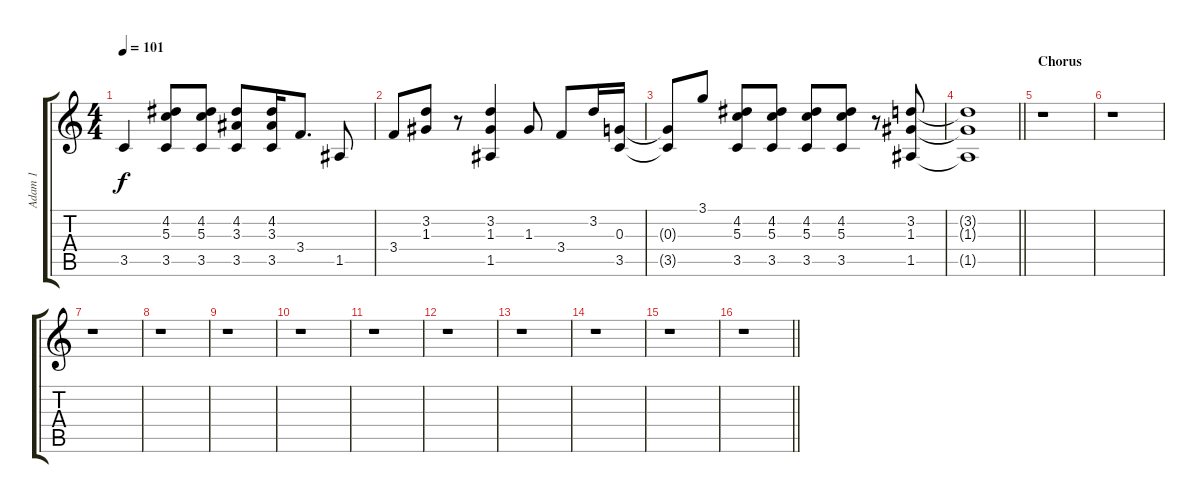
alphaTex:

\track ("Adam 1" "Adam 1") {instrument electricguitarclean}
\staff {score tabs}
\tuning (E4 B3 G3 D3 A2 E2) {hide}
\ts (4 4)
\tempo 101
\clef g2
\ks c
3.5.4{dy f} (4.2 5.3 3.5).8 (4.2 5.3 3.5).8 (4.2 3.3 3.5).8 (4.2 3.3 3.5).16 3.4.8{d} 1.5.8 |
3.4.8 (3.2 1.3).8 r.8 (3.2 1.3 1.5).4 1.3.8 3.4.8 3.2.16 (0.3 3.5).16 |
(0.3{t} 3.5{t}).8 3.1.8 (4.2 5.3 3.5).8 (4.2 5.3 3.5).8 (4.2 5.3 3.5).8 (4.2 5.3 3.5).8 r.8 (3.2 1.3 1.5).8 |
\barLineRight lightlight
(3.2{t} 1.3{t} 1.5{t}).1 |
\section ("" "Chorus")
r.1 |
r.1 |
r.1 |
r.1 |
r.1 |
r.1 |
r.1 |
r.1 |
r.1 |
r.1 |
r.1 |
\barLineRight lightlight
r.1
